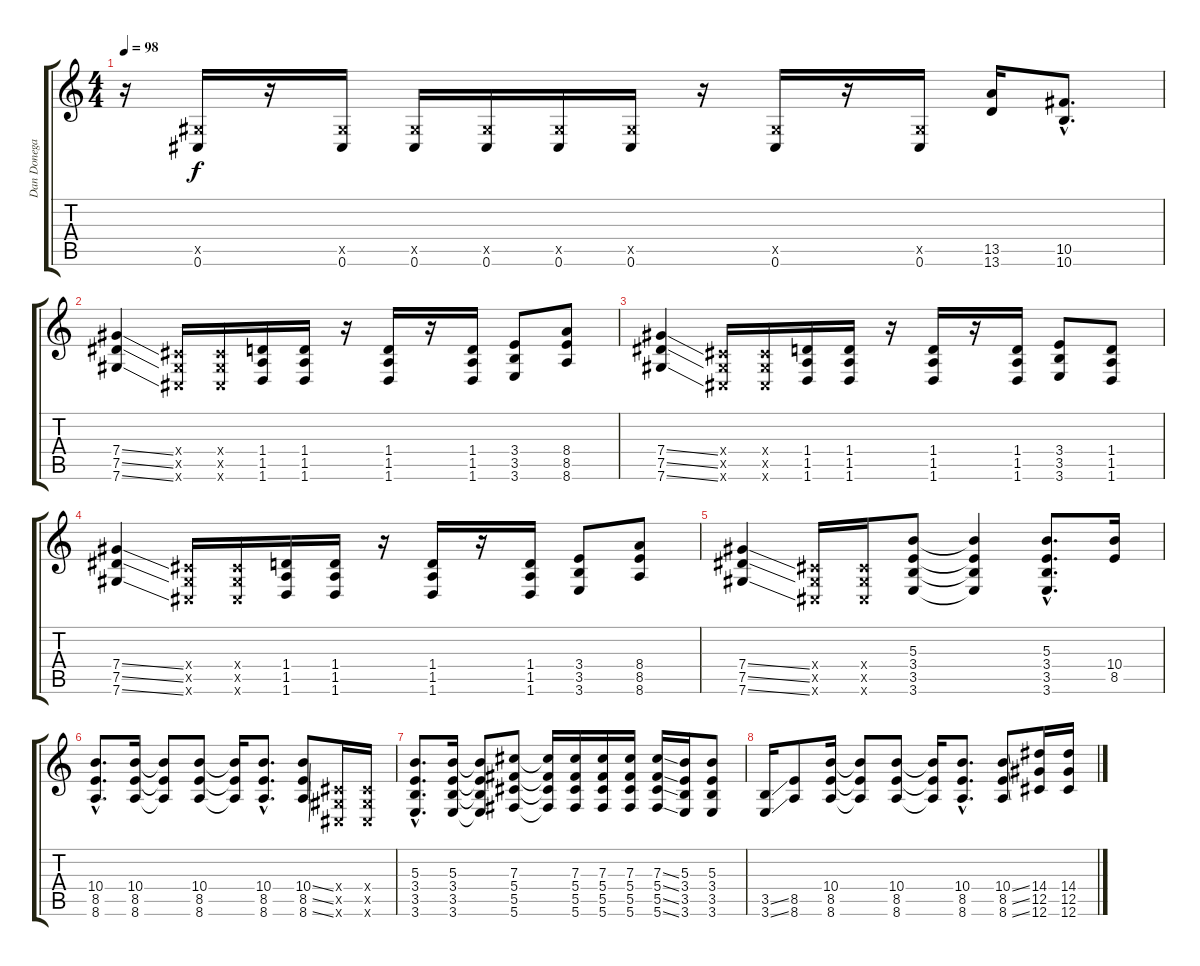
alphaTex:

\track ("Dan Donegan-Guitar" "Dan Donega") {instrument overdrivenguitar}
\staff {score tabs}
\tuning (Eb4 Bb3 Gb3 Db3 Ab2 Db2) {hide}
\ts (4 4)
\tempo 98
\clef g2
\ks c
r.16{dy f} (0.5{x} 0.6).16 r.16 (0.5{x} 0.6).16 (0.5{x} 0.6).16 (0.5{x} 0.6).16 (0.5{x} 0.6).16 (0.5{x} 0.6).16 r.16 (0.5{x} 0.6).16 r.16 (0.5{x} 0.6).16 (13.5 13.6).16 (10.5{hac} 10.6{hac}).8{d} |
(7.4{ss} 7.5{ss} 7.6{ss}).4 (0.4{x} 0.5{x} 0.6{x}).16 (0.4{x} 0.5{x} 0.6{x}).16 (1.4 1.5 1.6).16 (1.4 1.5 1.6).16 r.16 (1.4 1.5 1.6).16 r.16 (1.4 1.5 1.6).16 (3.4 3.5 3.6).8 (8.4 8.5 8.6).8 |
(7.4{ss} 7.5{ss} 7.6{ss}).4 (0.4{x} 0.5{x} 0.6{x}).16 (0.4{x} 0.5{x} 0.6{x}).16 (1.4 1.5 1.6).16 (1.4 1.5 1.6).16 r.16 (1.4 1.5 1.6).16 r.16 (1.4 1.5 1.6).16 (3.4 3.5 3.6).8 (1.4 1.5 1.6).8 |
(7.4{ss} 7.5{ss} 7.6{ss}).4 (0.4{x} 0.5{x} 0.6{x}).16 (0.4{x} 0.5{x} 0.6{x}).16 (1.4 1.5 1.6).16 (1.4 1.5 1.6).16 r.16 (1.4 1.5 1.6).16 r.16 (1.4 1.5 1.6).16 (3.4 3.5 3.6).8 (8.4 8.5 8.6).8 |
(7.4{ss} 7.5{ss} 7.6{ss}).4 (0.4{x} 0.5{x} 0.6{x}).16 (0.4{x} 0.5{x} 0.6{x}).16 (5.3 3.4 3.5 3.6).8 (5.3{t} 3.4{t} 3.5{t} 3.6{t}).4 (5.3{hac} 3.4{hac} 3.5{hac} 3.6{hac}).8{d} (10.4 8.5).16 |
(10.4{hac} 8.5{hac} 8.6{hac}).8{d} (10.4 8.5 8.6).16 (10.4{t} 8.5{t} 8.6{t}).8 (10.4 8.5 8.6).8 (10.4{t} 8.5{t} 8.6{t}).16 (10.4{hac} 8.5{hac} 8.6{hac}).8{d} (10.4{ss} 8.5{ss} 8.6{ss}).8 (0.4{x} 0.5{x} 0.6{x}).16 (0.4{x} 0.5{x} 0.6{x}).16 |
(5.3{hac} 3.4{hac} 3.5{hac} 3.6{hac}).8{d} (5.3 3.4 3.5 3.6).16 (5.3{t} 3.4{t} 3.5{t} 3.6{t}).8 (7.3 5.4 5.5 5.6).8 (7.3{t} 5.4{t} 5.5{t} 5.6{t}).16 (7.3 5.4 5.5 5.6).16 (7.3 5.4 5.5 5.6).16 (7.3 5.4 5.5 5.6).16 (7.3{ss} 5.4{ss} 5.5{ss} 5.6{ss}).16 (5.3 3.4 3.5 3.6).16 (5.3 3.4 3.5 3.6).8 |
(3.5{ss} 3.6{ss}).16 (8.5 8.6).8 (10.4 8.5 8.6).16 (10.4{t} 8.5{t} 8.6{t}).8 (10.4 8.5 8.6).8 (10.4{t} 8.5{t} 8.6{t}).16 (10.4{hac} 8.5{hac} 8.6{hac}).8{d} (10.4{ss} 8.5{ss} 8.6{ss}).8 (14.4 12.5 12.6).16 (14.4 12.5 12.6).16
